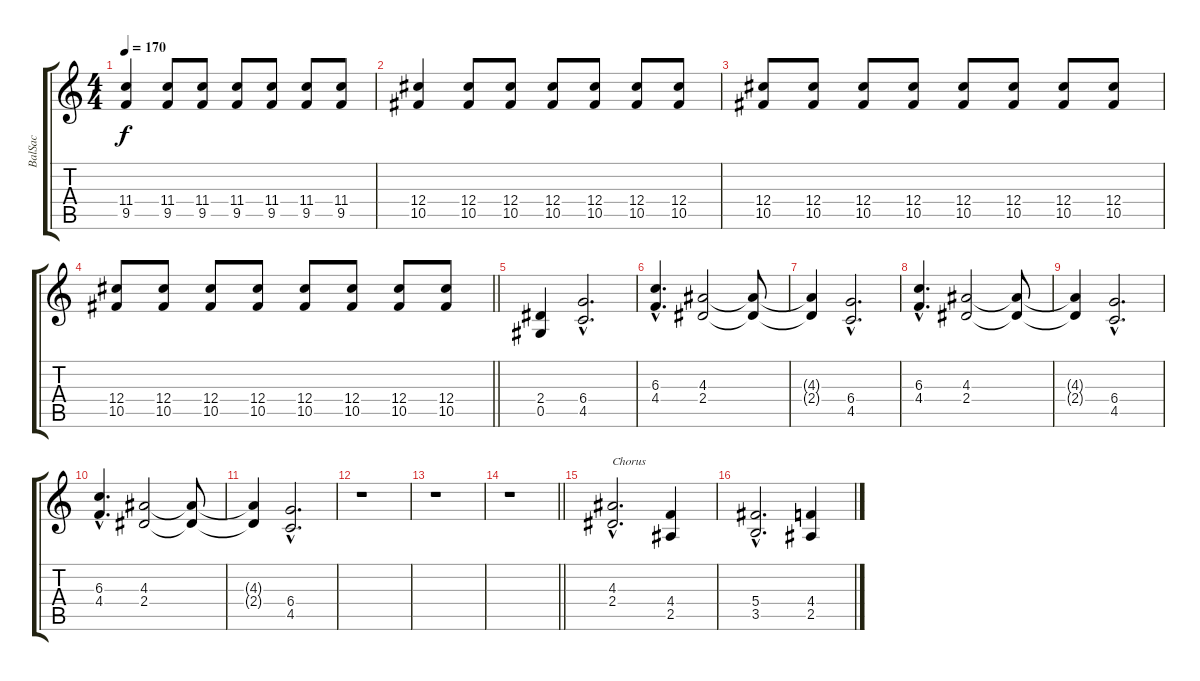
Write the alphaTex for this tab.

\track ("BalSac" "BalSac") {instrument distortionguitar}
\staff {score tabs}
\tuning (Eb4 Bb3 Gb3 Db3 Ab2 Eb2) {hide}
\ts (4 4)
\tempo 170
\clef g2
\ks c
(11.4 9.5).4{dy f} (11.4 9.5).8 (11.4 9.5).8 (11.4 9.5).8 (11.4 9.5).8 (11.4 9.5).8 (11.4 9.5).8 |
(12.4 10.5).4 (12.4 10.5).8 (12.4 10.5).8 (12.4 10.5).8 (12.4 10.5).8 (12.4 10.5).8 (12.4 10.5).8 |
(12.4 10.5).8 (12.4 10.5).8 (12.4 10.5).8 (12.4 10.5).8 (12.4 10.5).8 (12.4 10.5).8 (12.4 10.5).8 (12.4 10.5).8 |
\barLineRight lightlight
(12.4 10.5).8 (12.4 10.5).8 (12.4 10.5).8 (12.4 10.5).8 (12.4 10.5).8 (12.4 10.5).8 (12.4 10.5).8 (12.4 10.5).8 |
(2.4 0.5).4 (6.4{hac} 4.5{hac}).2{d} |
(6.3{hac} 4.4{hac}).4{d} (4.3 2.4).2 (4.3{t} 2.4{t}).8 |
(4.3{t} 2.4{t}).4 (6.4{hac} 4.5{hac}).2{d} |
(6.3{hac} 4.4{hac}).4{d} (4.3 2.4).2 (4.3{t} 2.4{t}).8 |
(4.3{t} 2.4{t}).4 (6.4{hac} 4.5{hac}).2{d} |
(6.3{hac} 4.4{hac}).4{d} (4.3 2.4).2 (4.3{t} 2.4{t}).8 |
(4.3{t} 2.4{t}).4 (6.4{hac} 4.5{hac}).2{d} |
r.1 |
r.1 |
\barLineRight lightlight
r.1 |
(4.3{hac} 2.4{hac}).2{d txt "Chorus"} (4.4 2.5).4 |
(5.4{hac} 3.5{hac}).2{d} (4.4 2.5).4
